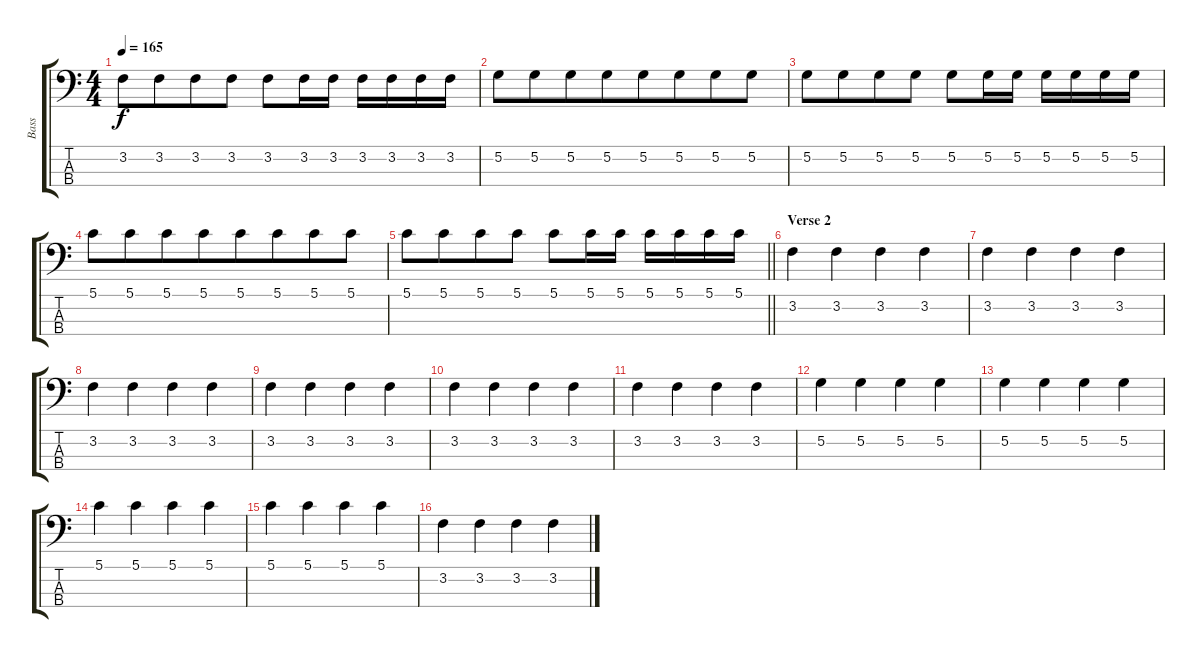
\track ("Bass" "Bass") {instrument electricbassfinger}
\staff {score tabs}
\tuning (G2 D2 A1 E1) {hide}
\ts (4 4)
\tempo 165
\clef f4
\ks c
3.2.8{dy f beam merge} 3.2.8{beam merge} 3.2.8{beam merge} 3.2.8 3.2.8{beam merge} 3.2.16{beam merge} 3.2.16 3.2.16 3.2.16 3.2.16 3.2.16 |
5.2.8{beam merge} 5.2.8{beam merge} 5.2.8{beam merge} 5.2.8{beam merge} 5.2.8{beam merge} 5.2.8{beam merge} 5.2.8{beam merge} 5.2.8 |
5.2.8{beam merge} 5.2.8{beam merge} 5.2.8{beam merge} 5.2.8 5.2.8{beam merge} 5.2.16{beam merge} 5.2.16 5.2.16 5.2.16 5.2.16 5.2.16 |
5.1.8{beam merge} 5.1.8{beam merge} 5.1.8{beam merge} 5.1.8{beam merge} 5.1.8{beam merge} 5.1.8{beam merge} 5.1.8{beam merge} 5.1.8 |
\barLineRight lightlight
5.1.8{beam merge} 5.1.8{beam merge} 5.1.8{beam merge} 5.1.8 5.1.8{beam merge} 5.1.16{beam merge} 5.1.16 5.1.16 5.1.16 5.1.16 5.1.16 |
\section ("" "Verse 2")
3.2.4 3.2.4 3.2.4 3.2.4 |
3.2.4 3.2.4 3.2.4 3.2.4 |
3.2.4 3.2.4 3.2.4 3.2.4 |
3.2.4 3.2.4 3.2.4 3.2.4 |
3.2.4 3.2.4 3.2.4 3.2.4 |
3.2.4 3.2.4 3.2.4 3.2.4 |
5.2.4 5.2.4 5.2.4 5.2.4 |
5.2.4 5.2.4 5.2.4 5.2.4 |
5.1.4 5.1.4 5.1.4 5.1.4 |
5.1.4 5.1.4 5.1.4 5.1.4 |
3.2.4 3.2.4 3.2.4 3.2.4
